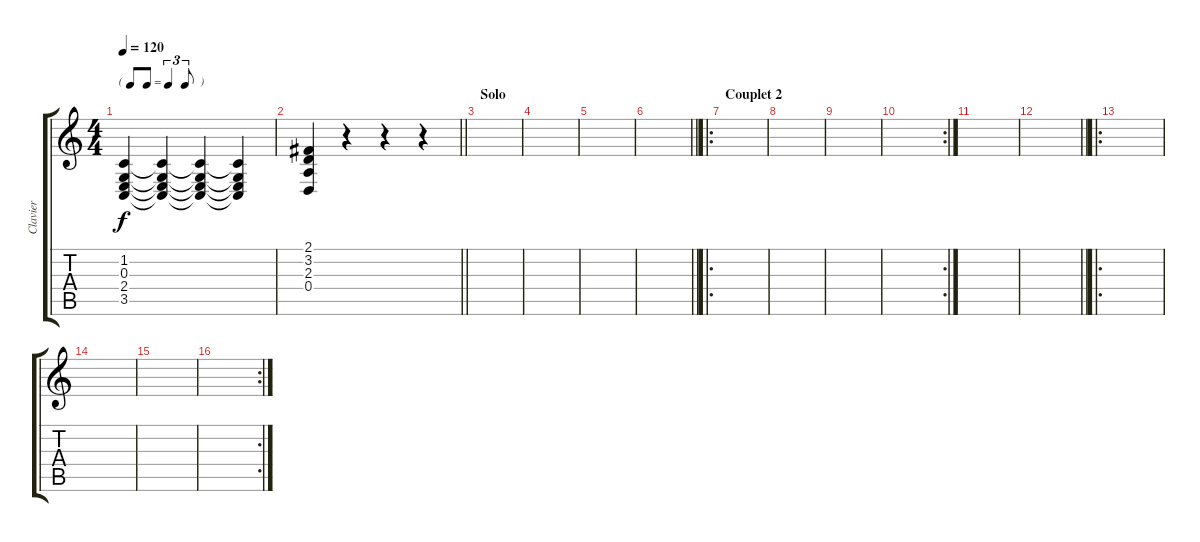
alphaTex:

\track ("Clavier" "Clavier") {instrument stringensemble1}
\staff {score tabs}
\tuning (E4 B3 G3 D3 A2 E2) {hide}
\ts (4 4)
\tf triplet8th
\tempo 120
\clef g2
\ks c
(1.2 0.3 2.4 3.5).4{dy f} (1.2{t} 0.3{t} 2.4{t} 3.5{t}).4 (1.2{t} 0.3{t} 2.4{t} 3.5{t}).4 (1.2{t} 0.3{t} 2.4{t} 3.5{t}).4 |
\barLineRight lightlight
(2.1 3.2 2.3 0.4).4 r.4 r.4 r.4 |
\section ("" "Solo")
|
|
|
\barLineRight lightlight
|
\ro
\section ("" "Couplet 2")
|
|
|
\rc 2
|
|
\barLineRight lightlight
|
\ro
|
|
|
\rc 2
